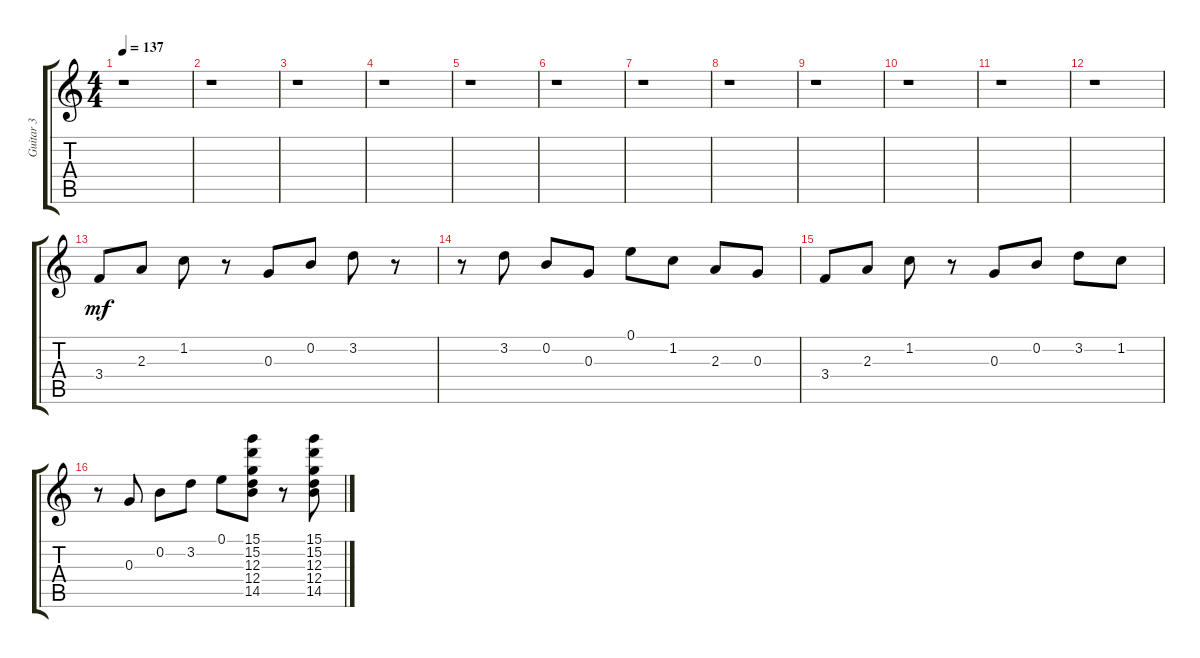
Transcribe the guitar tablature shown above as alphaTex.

\track ("Guitar 3" "Guitar 3") {instrument overdrivenguitar}
\staff {score tabs}
\tuning (E4 B3 G3 D3 A2 E2) {hide}
\ts (4 4)
\tempo 137
\clef g2
\ks c
r.1{dy f} |
r.1 |
r.1 |
r.1 |
r.1 |
r.1 |
r.1 |
r.1 |
r.1 |
r.1 |
r.1 |
r.1 |
3.4.8{dy mf} 2.3.8 1.2.8 r.8 0.3.8 0.2.8 3.2.8 r.8 |
r.8 3.2.8 0.2.8 0.3.8 0.1.8 1.2.8 2.3.8 0.3.8 |
3.4.8 2.3.8 1.2.8 r.8 0.3.8 0.2.8 3.2.8 1.2.8 |
r.8 0.3.8 0.2.8 3.2.8 0.1.8 (15.1 15.2 12.3 12.4 14.5).8 r.8 (15.1 15.2 12.3 12.4 14.5).8
